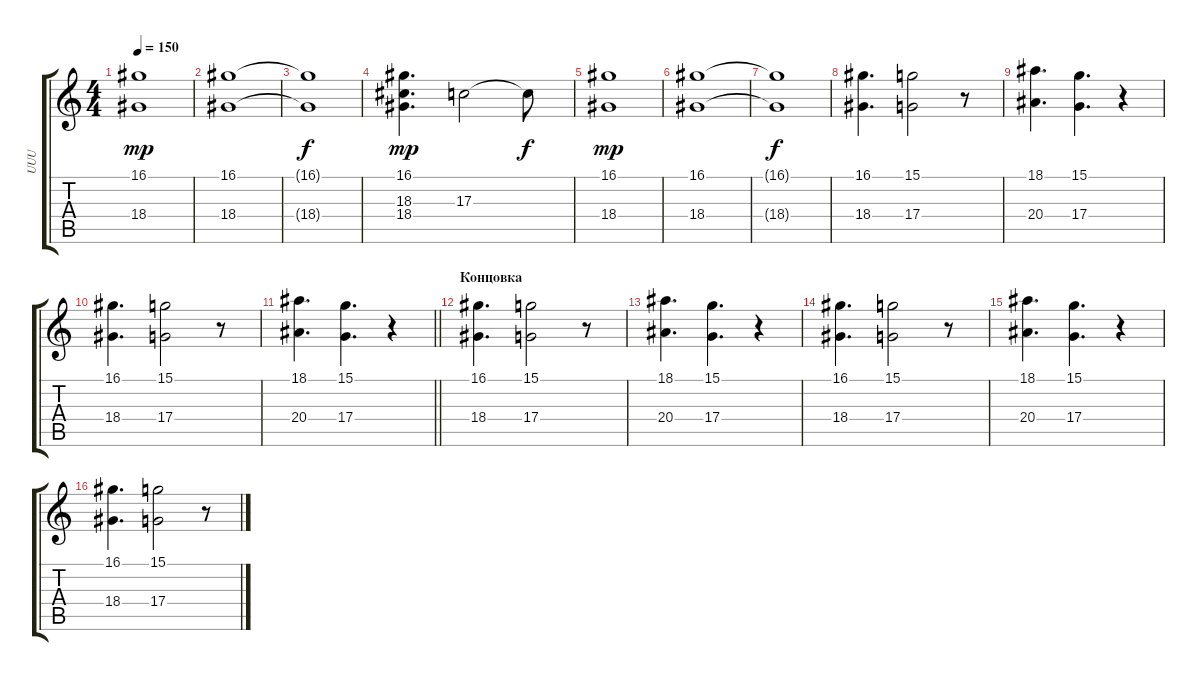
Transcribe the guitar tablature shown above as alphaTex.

\track ("UUU" "UUU") {instrument choiraahs}
\staff {score tabs}
\tuning (E4 B3 G3 D3 A2 E2) {hide}
\ts (4 4)
\tempo 150
\clef g2
\ks c
(16.1 18.4).1{dy mp} |
(16.1 18.4).1 |
(16.1{t} 18.4{t}).1{dy f} |
(16.1 18.3 18.4).4{d dy mp} 17.3.2 17.3{t}.8{dy f} |
(16.1 18.4).1{dy mp} |
(16.1 18.4).1 |
(16.1{t} 18.4{t}).1{dy f} |
(16.1 18.4).4{d} (15.1 17.4).2 r.8 |
(18.1 20.4).4{d} (15.1 17.4).4{d} r.4 |
(16.1 18.4).4{d} (15.1 17.4).2 r.8 |
\barLineRight lightlight
(18.1 20.4).4{d} (15.1 17.4).4{d} r.4 |
\section ("" "Концовка")
(16.1 18.4).4{d} (15.1 17.4).2 r.8 |
(18.1 20.4).4{d} (15.1 17.4).4{d} r.4 |
(16.1 18.4).4{d} (15.1 17.4).2 r.8 |
(18.1 20.4).4{d} (15.1 17.4).4{d} r.4 |
(16.1 18.4).4{d} (15.1 17.4).2 r.8
